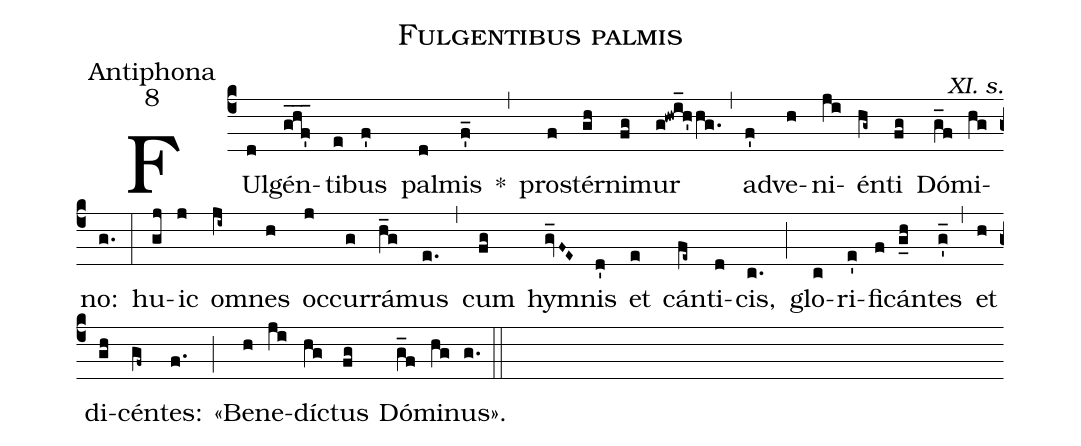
name:Fulgentibus palmis;
office-part:Antiphona;
mode:8;
commentary:XI. s.;
%%
(c4) FUl(d)gén(ghf'___)ti(e)bus(f') pal(d)mis(f'_) *(,) pro(f)stér(gh)ni(fg)mur(g!hwi_h'hg.) (,) ad(f')ve(h)ni(ji)én(hg~)ti(fg) Dó(g_f)mi(hg)no:(g.) (:)
hu(gj)ic(j) om(ji~)nes(h) oc(j)cur(g)rá(h_g)mus(e.) (,) cum(fg) hym(gv_F~E~)nis(d') et(e) cán(fe~)ti(d)cis,(c.) (;) glo(c)ri(e')fi(f)cán(g_h)tes(g'_) (,) et(h) di(gh)cén(gf~)tes:(f.) (;) «Be(h)ne(ji)díc(hg)tus(fg) Dó(g_f)mi(hg)nus».(g.) (::)
